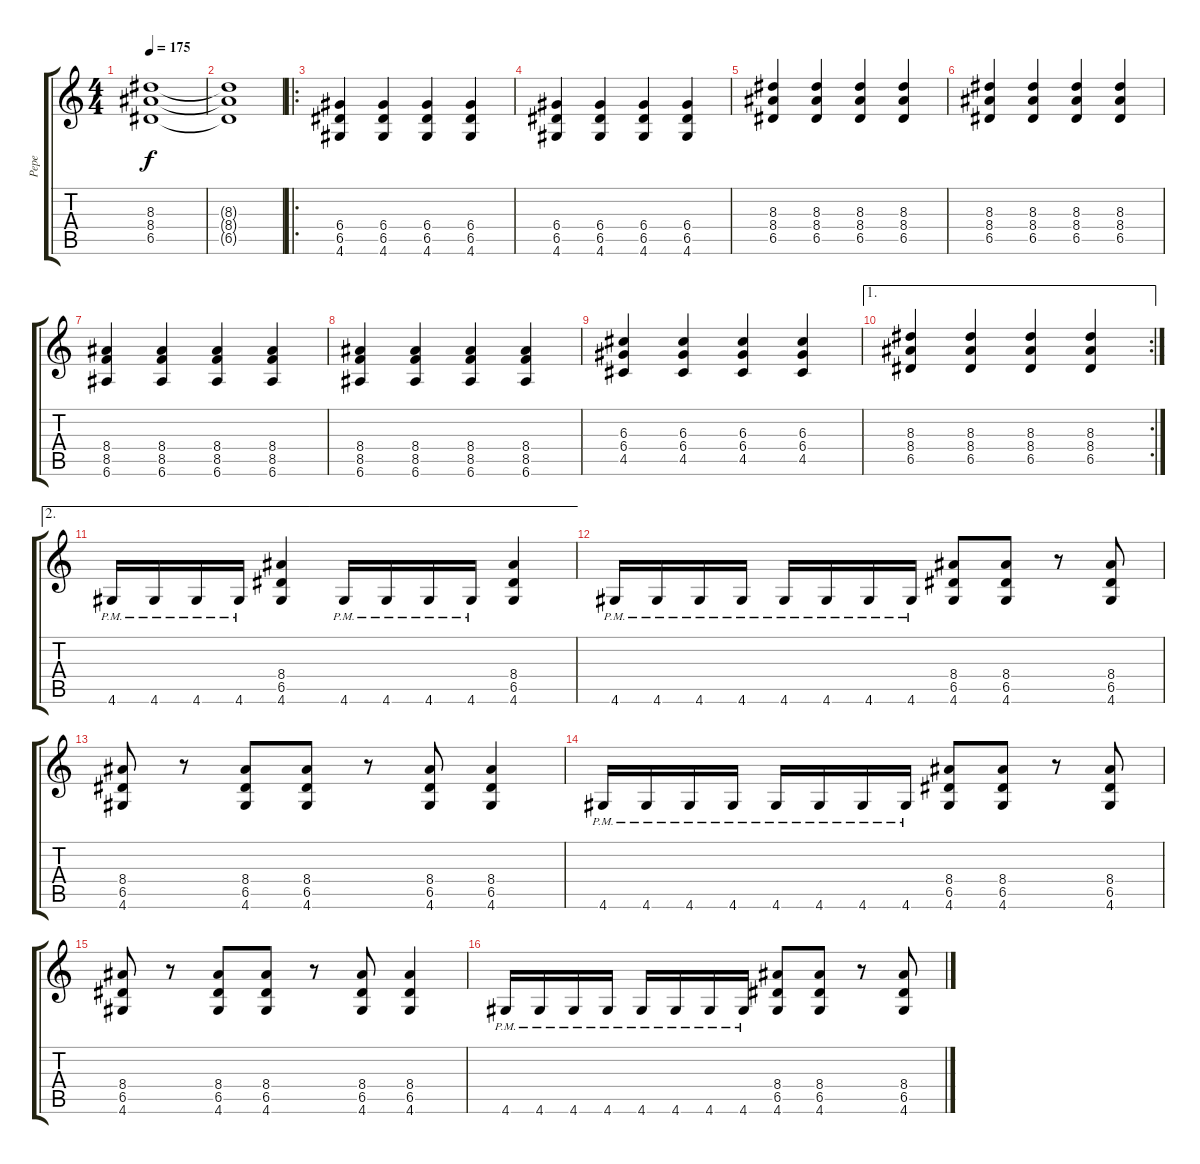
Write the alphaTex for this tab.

\track ("Pepe" "Pepe") {instrument distortionguitar}
\staff {score tabs}
\tuning (E4 B3 G3 D3 A2 E2) {hide}
\ts (4 4)
\tempo 175
\clef g2
\ks c
(8.3 8.4 6.5).1{dy f} |
(8.3{t} 8.4{t} 6.5{t}).1 |
\ro
(6.4 6.5 4.6).4 (6.4 6.5 4.6).4 (6.4 6.5 4.6).4 (6.4 6.5 4.6).4 |
(6.4 6.5 4.6).4 (6.4 6.5 4.6).4 (6.4 6.5 4.6).4 (6.4 6.5 4.6).4 |
(8.3 8.4 6.5).4 (8.3 8.4 6.5).4 (8.3 8.4 6.5).4 (8.3 8.4 6.5).4 |
(8.3 8.4 6.5).4 (8.3 8.4 6.5).4 (8.3 8.4 6.5).4 (8.3 8.4 6.5).4 |
(8.4 8.5 6.6).4 (8.4 8.5 6.6).4 (8.4 8.5 6.6).4 (8.4 8.5 6.6).4 |
(8.4 8.5 6.6).4 (8.4 8.5 6.6).4 (8.4 8.5 6.6).4 (8.4 8.5 6.6).4 |
(6.3 6.4 4.5).4 (6.3 6.4 4.5).4 (6.3 6.4 4.5).4 (6.3 6.4 4.5).4 |
\ae 1
\rc 2
(8.3 8.4 6.5).4 (8.3 8.4 6.5).4 (8.3 8.4 6.5).4 (8.3 8.4 6.5).4 |
\ae 2
4.6{pm}.16 4.6{pm}.16 4.6{pm}.16 4.6{pm}.16 (8.4 6.5 4.6).4 4.6{pm}.16 4.6{pm}.16 4.6{pm}.16 4.6{pm}.16 (8.4 6.5 4.6).4 |
4.6{pm}.16{balance 8} 4.6{pm}.16 4.6{pm}.16 4.6{pm}.16 4.6{pm}.16 4.6{pm}.16 4.6{pm}.16 4.6{pm}.16 (8.4 6.5 4.6).8 (8.4 6.5 4.6).8 r.8 (8.4 6.5 4.6).8 |
(8.4 6.5 4.6).8 r.8 (8.4 6.5 4.6).8 (8.4 6.5 4.6).8 r.8 (8.4 6.5 4.6).8 (8.4 6.5 4.6).4 |
4.6{pm}.16 4.6{pm}.16 4.6{pm}.16 4.6{pm}.16 4.6{pm}.16 4.6{pm}.16 4.6{pm}.16 4.6{pm}.16 (8.4 6.5 4.6).8 (8.4 6.5 4.6).8 r.8 (8.4 6.5 4.6).8 |
(8.4 6.5 4.6).8 r.8 (8.4 6.5 4.6).8 (8.4 6.5 4.6).8 r.8 (8.4 6.5 4.6).8 (8.4 6.5 4.6).4 |
4.6{pm}.16 4.6{pm}.16 4.6{pm}.16 4.6{pm}.16 4.6{pm}.16 4.6{pm}.16 4.6{pm}.16 4.6{pm}.16 (8.4 6.5 4.6).8 (8.4 6.5 4.6).8 r.8 (8.4 6.5 4.6).8
